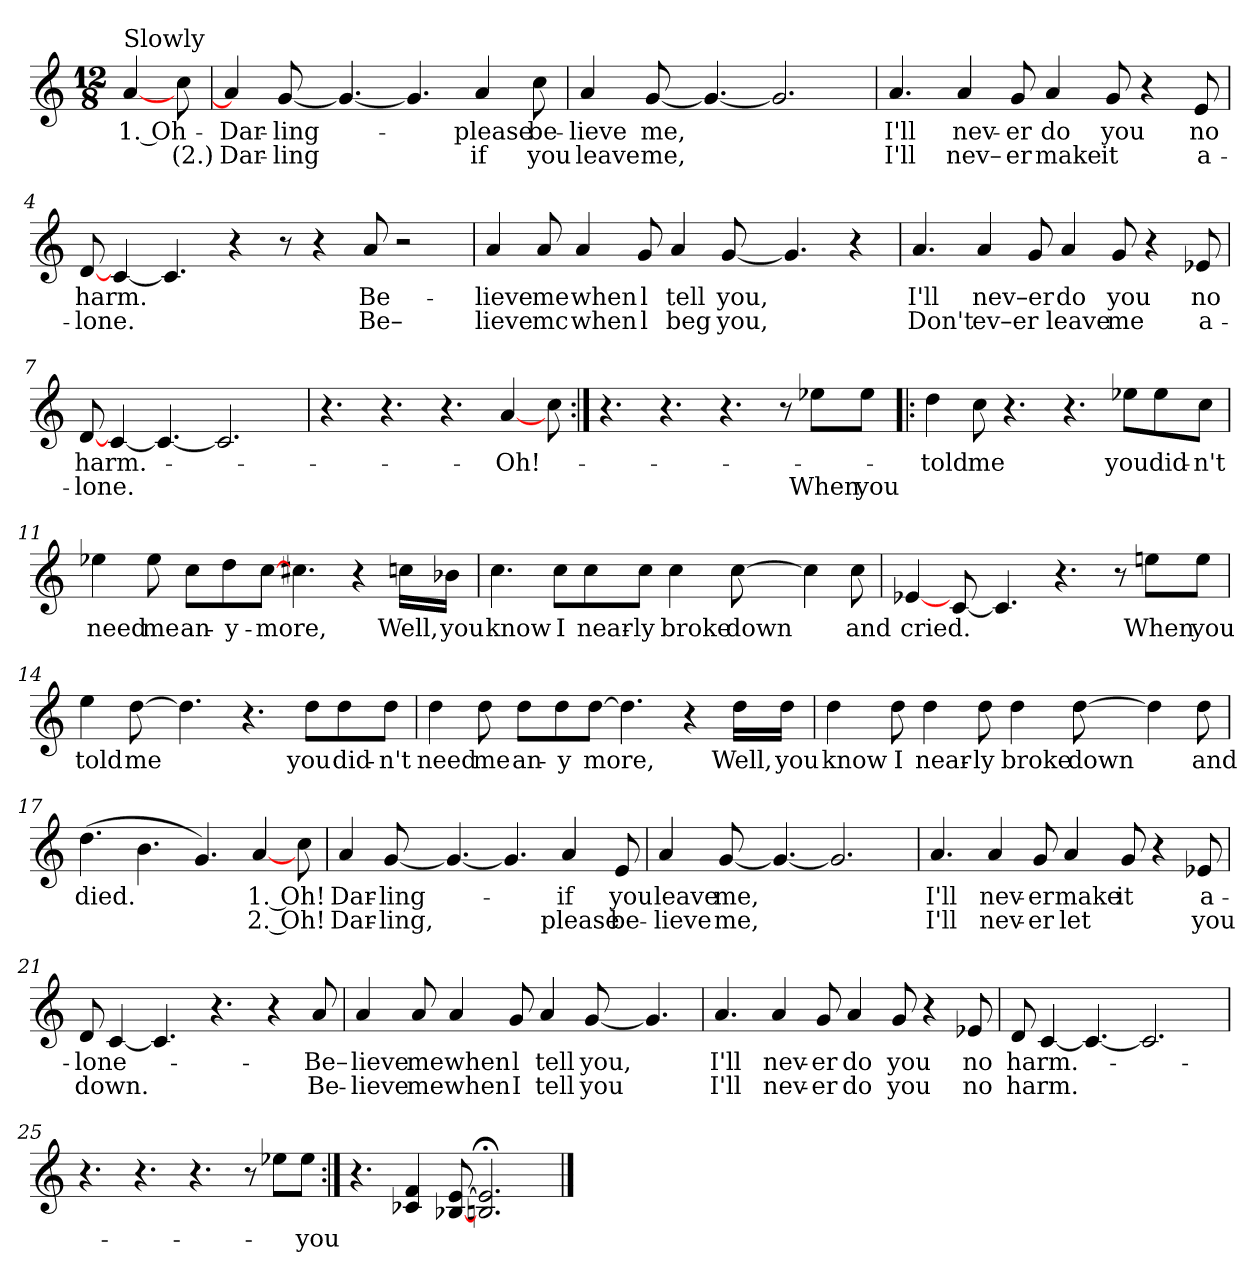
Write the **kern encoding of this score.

**kern	**text	**text
*part1	*part1	*part1
*staff1	*staff1	*staff1
*clefG2	*	*
*k[]	*	*
*C:	*	*
*M12/8	*	*
=	=	=
!LO:TX:a:t=Slowly	!	!
!	!LO:LY:b	!
[4a/	1. Oh-	.
!	!	!LO:LY:b
8cc\	.	(2.)
=1	=1	=1
!	!LO:LY:b	!LO:LY:b
4a/]	-Dar-	Dar-
!	!LO:LY:b	!LO:LY:b
[<8g/	-ling-	-ling
4.g/_	.	.
4.g/]	.	.
!	!LO:LY:b	!LO:LY:b
4a/	-please	if
!	!LO:LY:b	!LO:LY:b
8cc\	be-	you
=2	=2	=2
!	!LO:LY:b	!LO:LY:b
4a/	-lieve	leave
!	!LO:LY:b	!LO:LY:b
[<8g/	me,	me,
4.g/_	.	.
2.g/]	.	.
=3	=3	=3
!	!LO:LY:b	!LO:LY:b
4.a/	I'll	I'll
!	!LO:LY:b	!LO:LY:b
4a/	nev-	nev–
!	!LO:LY:b	!LO:LY:b
8g/	-er	er
!	!LO:LY:b	!LO:LY:b
4a/	do	make
!	!LO:LY:b	!LO:LY:b
8g/	you	it
4r	.	.
!	!LO:LY:b	!LO:LY:b
8e/	no	a-
=4	=4	=4
!	!LO:LY:b	!LO:LY:b
[8d/	harm.	-lone.
[4c/	.	.
4.c/]	.	.
4r	.	.
8r	.	.
4r	.	.
!	!LO:LY:b	!LO:LY:b
8a/	Be-	Be–
2r	.	.
!!LO:LB:g=z
=5	=5	=5
!	!LO:LY:b	!LO:LY:b
4a/	-lieve	lieve
!	!LO:LY:b	!LO:LY:b
8a/	me	mc
!	!LO:LY:b	!LO:LY:b
4a/	when	when
!	!LO:LY:b	!LO:LY:b
8g/	l	l
!	!LO:LY:b	!LO:LY:b
4a/	tell	beg
!	!LO:LY:b	!LO:LY:b
[<8g/	you,	you,
4.g/]	.	.
4r	.	.
=6	=6	=6
!	!LO:LY:b	!LO:LY:b
4.a/	I'll	Don't
!	!LO:LY:b	!LO:LY:b
4a/	nev–er	ev–er
8g/	.	.
!	!LO:LY:b	!LO:LY:b
4a/	do	leave
!	!LO:LY:b	!LO:LY:b
8g/	you	me
4r	.	.
!	!LO:LY:b	!LO:LY:b
8e-X/	no	a-
=7	=7	=7
!	!LO:LY:b	!LO:LY:b
[8d/	harm.-	-lone.
[4c/	.	.
4.c/_	.	.
2.c/]	.	.
=8	=8	=8
4.r	.	.
4.r	.	.
4.r	.	.
!	!LO:LY:b	!
[4a/	-Oh!-	.
8cc\	.	.
=9:|!	=9:|!	=9:|!
4.r	.	.
4.r	.	.
4.r	.	.
8r	.	.
!	!	!LO:LY:b
8ee-X\L	.	When
!	!	!LO:LY:b
8ee-\J	.	you
!!LO:LB:g=z
=10!|:	=10!|:	=10!|:
!	!LO:LY:b	!
4dd\	-told	.
!	!LO:LY:b	!
8cc\	me	.
4.r	.	.
4.r	.	.
!	!LO:LY:b	!
8ee-X\L	you	.
!	!LO:LY:b	!
8ee-\	did-	.
!	!LO:LY:b	!
8cc\J	-n't	.
=11	=11	=11
!	!LO:LY:b	!
4ee-X\	need	.
!	!LO:LY:b	!
8ee-\	me	.
!	!LO:LY:b	!
8cc\L	an-	.
!	!LO:LY:b	!
8dd\	-y-	.
!	!LO:LY:b	!
[>8cc\J	-more,	.
4.cc#\	.	.
4r	.	.
!	!LO:LY:b	!
16cc\LL	Well,	.
!	!LO:LY:b	!
16b-X\JJ	you	.
=12	=12	=12
!	!LO:LY:b	!
4.cc\	know	.
!	!LO:LY:b	!
8cc\L	I	.
!	!LO:LY:b	!
8cc\	near-	.
!	!LO:LY:b	!
8cc\J	-ly	.
!	!LO:LY:b	!
4cc\	broke	.
!	!LO:LY:b	!
[>8cc\	down	.
4cc\]	.	.
!	!LO:LY:b	!
8cc\	and	.
=13	=13	=13
!	!LO:LY:b	!
[4e-X/	cried.	.
[8c/	.	.
4.c/]	.	.
4.r	.	.
8r	.	.
!	!LO:LY:b	!
8een\L	When	.
!	!LO:LY:b	!
8ee\J	you	.
!!LO:LB:g=z
=14	=14	=14
!	!LO:LY:b	!
4ee\	told	.
!	!LO:LY:b	!
[>8dd\	me	.
4.dd\]	.	.
4.r	.	.
!	!LO:LY:b	!
8dd\L	you	.
!	!LO:LY:b	!
8dd\	did-	.
!	!LO:LY:b	!
8dd\J	-n't	.
=15	=15	=15
!	!LO:LY:b	!
4dd\	need	.
!	!LO:LY:b	!
8dd\	me	.
!	!LO:LY:b	!
8dd\L	an-	.
!	!LO:LY:b	!
8dd\	-y	.
!	!LO:LY:b	!
[>8dd\J	more,	.
4.dd\]	.	.
4r	.	.
!	!LO:LY:b	!
16dd\LL	Well,	.
!	!LO:LY:b	!
16dd\JJ	you	.
=16	=16	=16
!	!LO:LY:b	!
4dd\	know	.
!	!LO:LY:b	!
8dd\	I	.
!	!LO:LY:b	!
4dd\	near-	.
!	!LO:LY:b	!
8dd\	-ly	.
!	!LO:LY:b	!
4dd\	broke	.
!	!LO:LY:b	!
[>8dd\	down	.
4dd\]	.	.
!	!LO:LY:b	!
8dd\	and	.
=17	=17	=17
!	!LO:LY:b	!
(>4.dd\	died.	.
4.b\	.	.
4.g/)	.	.
!	!LO:LY:b	!LO:LY:b
[4a/	1. Oh!	2. Oh!
8cc\	.	.
!!LO:LB:g=z
=18	=18	=18
!	!LO:LY:b	!LO:LY:b
4a/	Dar-	Dar-
!	!LO:LY:b	!LO:LY:b
[<8g/	-ling-	-ling,
4.g/_	.	.
4.g/]	.	.
!	!LO:LY:b	!LO:LY:b
4a/	-if	please
!	!LO:LY:b	!LO:LY:b
8e/	you	be-
=19	=19	=19
!	!LO:LY:b	!LO:LY:b
4a/	leave	-lieve
!	!LO:LY:b	!LO:LY:b
[<8g/	me,	me,
4.g/_	.	.
2.g/]	.	.
=20	=20	=20
!	!LO:LY:b	!LO:LY:b
4.a/	I'll	I'll
!	!LO:LY:b	!LO:LY:b
4a/	nev-	nev-
!	!LO:LY:b	!LO:LY:b
8g/	-er	-er
!	!LO:LY:b	!LO:LY:b
4a/	make	let
!	!LO:LY:b	!
8g/	it	.
4r	.	.
!	!LO:LY:b	!LO:LY:b
8e-X/	a-	you
=21	=21	=21
!	!LO:LY:b	!LO:LY:b
8d/	-lone-	down.
[<4c/	.	.
4.c/]	.	.
4.r	.	.
4r	.	.
!	!LO:LY:b	!LO:LY:b
8a/	-Be–	Be-
!!LO:LB:g=z
=22	=22	=22
!	!LO:LY:b	!LO:LY:b
4a/	lieve	-lieve
!	!LO:LY:b	!LO:LY:b
8a/	me	me
!	!LO:LY:b	!LO:LY:b
4a/	when	when
!	!LO:LY:b	!LO:LY:b
8g/	l	I
!	!LO:LY:b	!LO:LY:b
4a/	tell	tell
!	!LO:LY:b	!LO:LY:b
[<8g/	you,	you
4.g/]	.	.
=23	=23	=23
!	!LO:LY:b	!LO:LY:b
4.a/	I'll	I'll
!	!LO:LY:b	!LO:LY:b
4a/	nev-	nev-
!	!LO:LY:b	!LO:LY:b
8g/	-er	-er
!	!LO:LY:b	!LO:LY:b
4a/	do	do
!	!LO:LY:b	!LO:LY:b
8g/	you	you
4r	.	.
!	!LO:LY:b	!LO:LY:b
8e-X/	no	no
=24	=24	=24
!	!LO:LY:b	!LO:LY:b
8d/	harm.-	harm.
[<4c/	.	.
4.c/_	.	.
2.c/]	.	.
=25	=25	=25
4.r	.	.
4.r	.	.
4.r	.	.
!	!LO:LY:b	!
8r	-When	.
8ee-X\L	.	.
!	!LO:LY:b	!
8ee-\J	you	.
=26:|!	=26:|!	=26:|!
4.r	.	.
4c-X/ 4f/	.	.
[<8B-X/ [>8e/	.	.
2.B/;< 2.e/];<	.	.
==	==	==
*-	*-	*-
